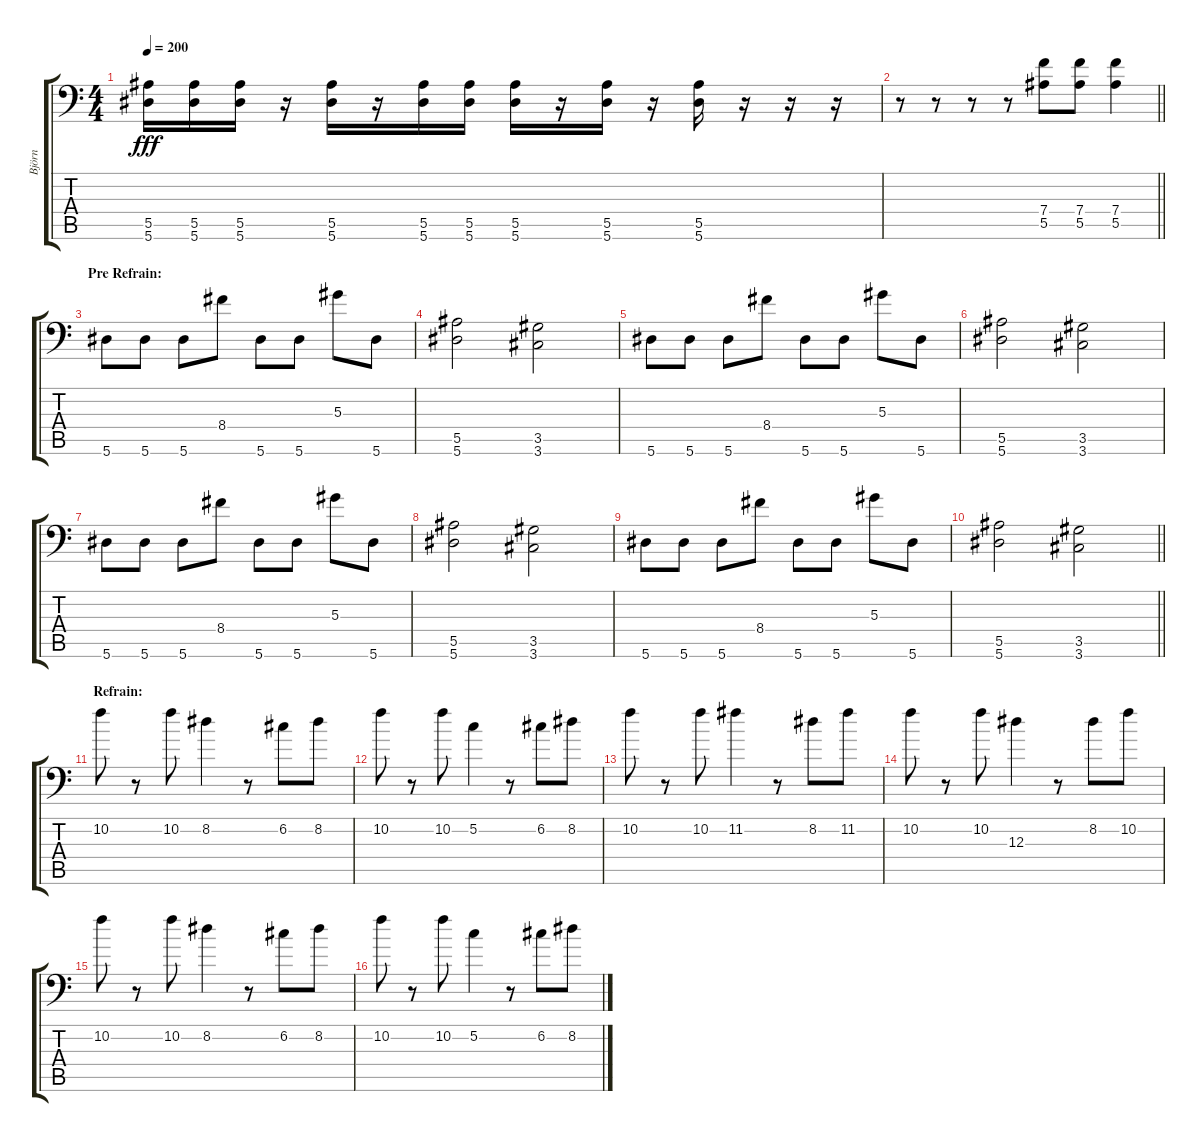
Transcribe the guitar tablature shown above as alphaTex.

\track ("Björn" "Björn") {instrument distortionguitar}
\staff {score tabs}
\tuning (C4 G3 Eb3 Bb2 F2 Bb1) {hide}
\ts (4 4)
\tempo 200
\clef f4
\ks c
(5.5 5.6).16{dy fff} (5.5 5.6).16 (5.5 5.6).16 r.16 (5.5 5.6).16 r.16 (5.5 5.6).16 (5.5 5.6).16 (5.5 5.6).16 r.16 (5.5 5.6).16 r.16 (5.5 5.6).16 r.16 r.16 r.16 |
\barLineRight lightlight
r.8 r.8 r.8 r.8 (7.4 5.5).8 (7.4 5.5).8 (7.4 5.5).4 |
\section ("" "Pre Refrain:")
5.6.8 5.6.8 5.6.8 8.4.8 5.6.8 5.6.8 5.3.8 5.6.8 |
(5.5 5.6).2 (3.5 3.6).2 |
5.6.8 5.6.8 5.6.8 8.4.8 5.6.8 5.6.8 5.3.8 5.6.8 |
(5.5 5.6).2 (3.5 3.6).2 |
5.6.8 5.6.8 5.6.8 8.4.8 5.6.8 5.6.8 5.3.8 5.6.8 |
(5.5 5.6).2 (3.5 3.6).2 |
5.6.8 5.6.8 5.6.8 8.4.8 5.6.8 5.6.8 5.3.8 5.6.8 |
\barLineRight lightlight
(5.5 5.6).2 (3.5 3.6).2 |
\section ("" "Refrain:")
10.2.8 r.8 10.2.8 8.2.4 r.8 6.2.8 8.2.8 |
10.2.8 r.8 10.2.8 5.2.4 r.8 6.2.8 8.2.8 |
10.2.8 r.8 10.2.8 11.2.4 r.8 8.2.8 11.2.8 |
10.2.8 r.8 10.2.8 12.3.4 r.8 8.2.8 10.2.8 |
10.2.8 r.8 10.2.8 8.2.4 r.8 6.2.8 8.2.8 |
10.2.8 r.8 10.2.8 5.2.4 r.8 6.2.8 8.2.8
